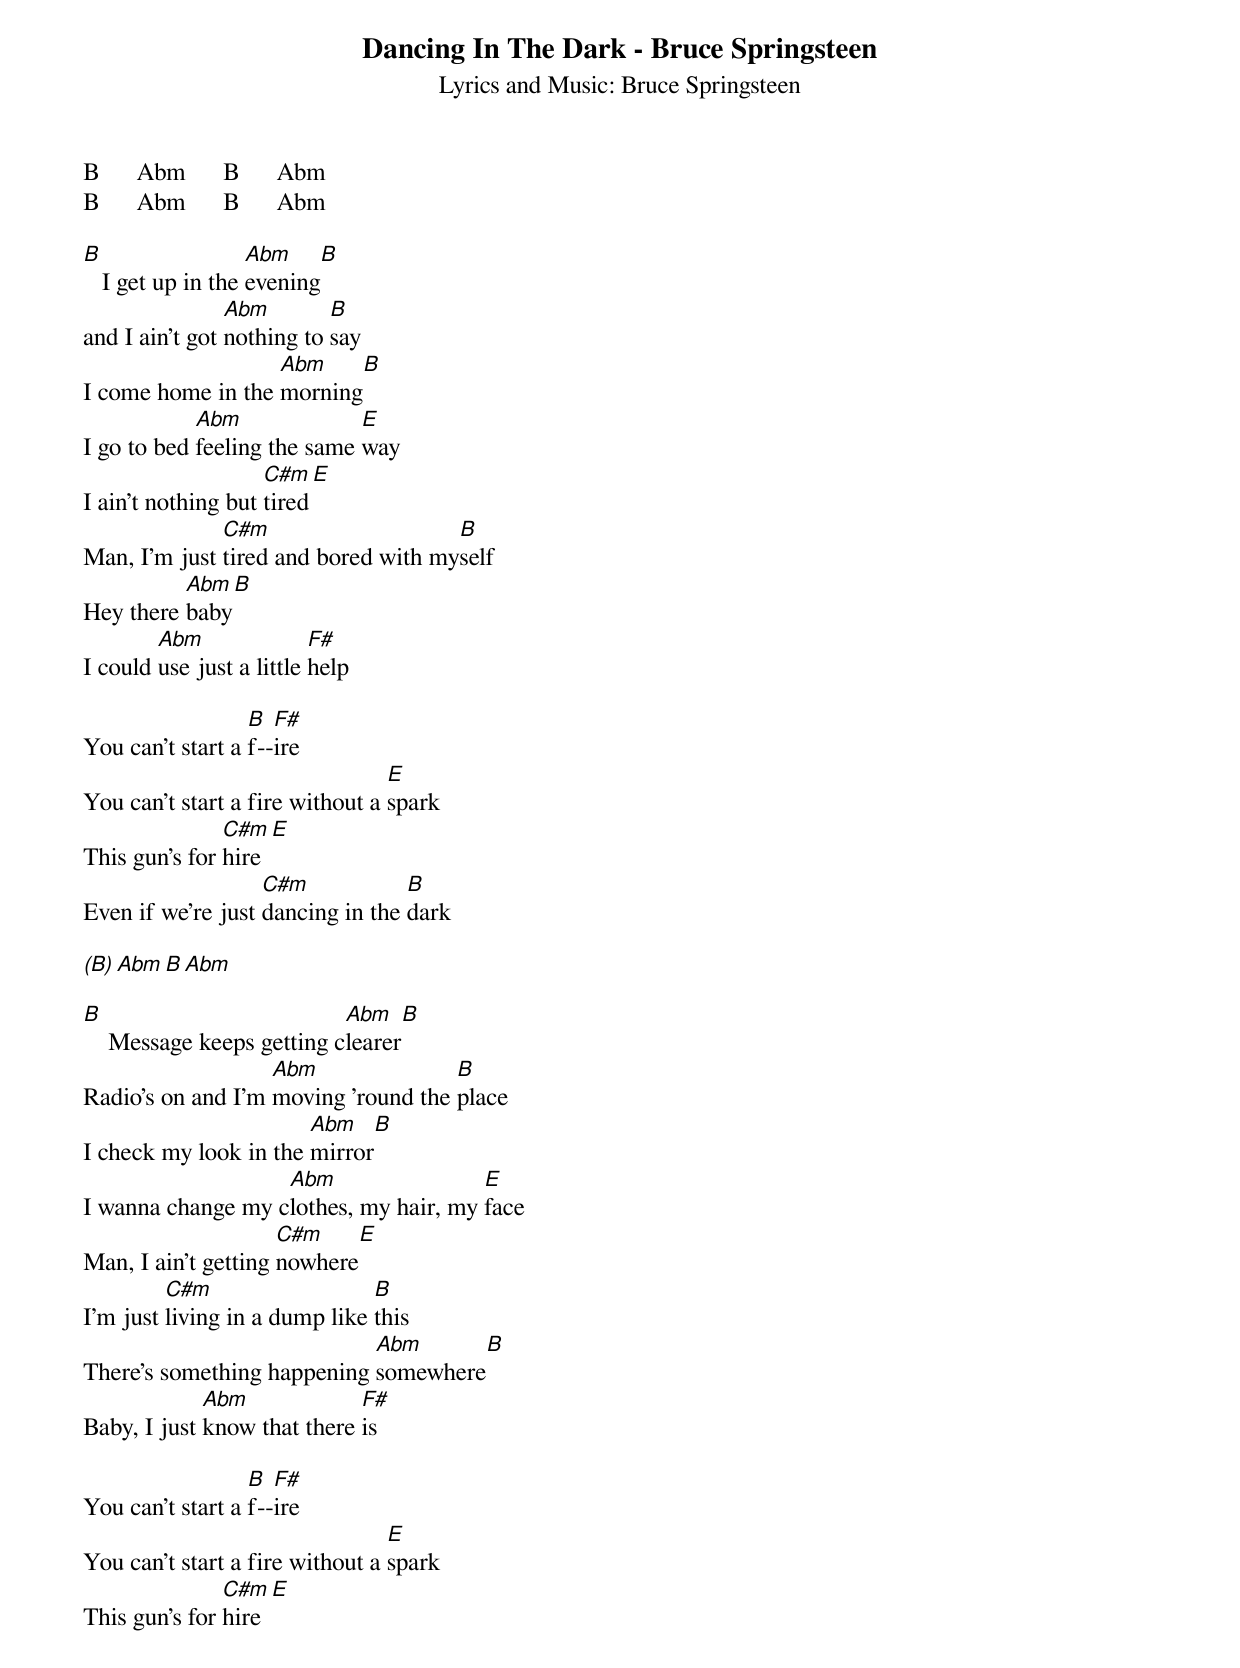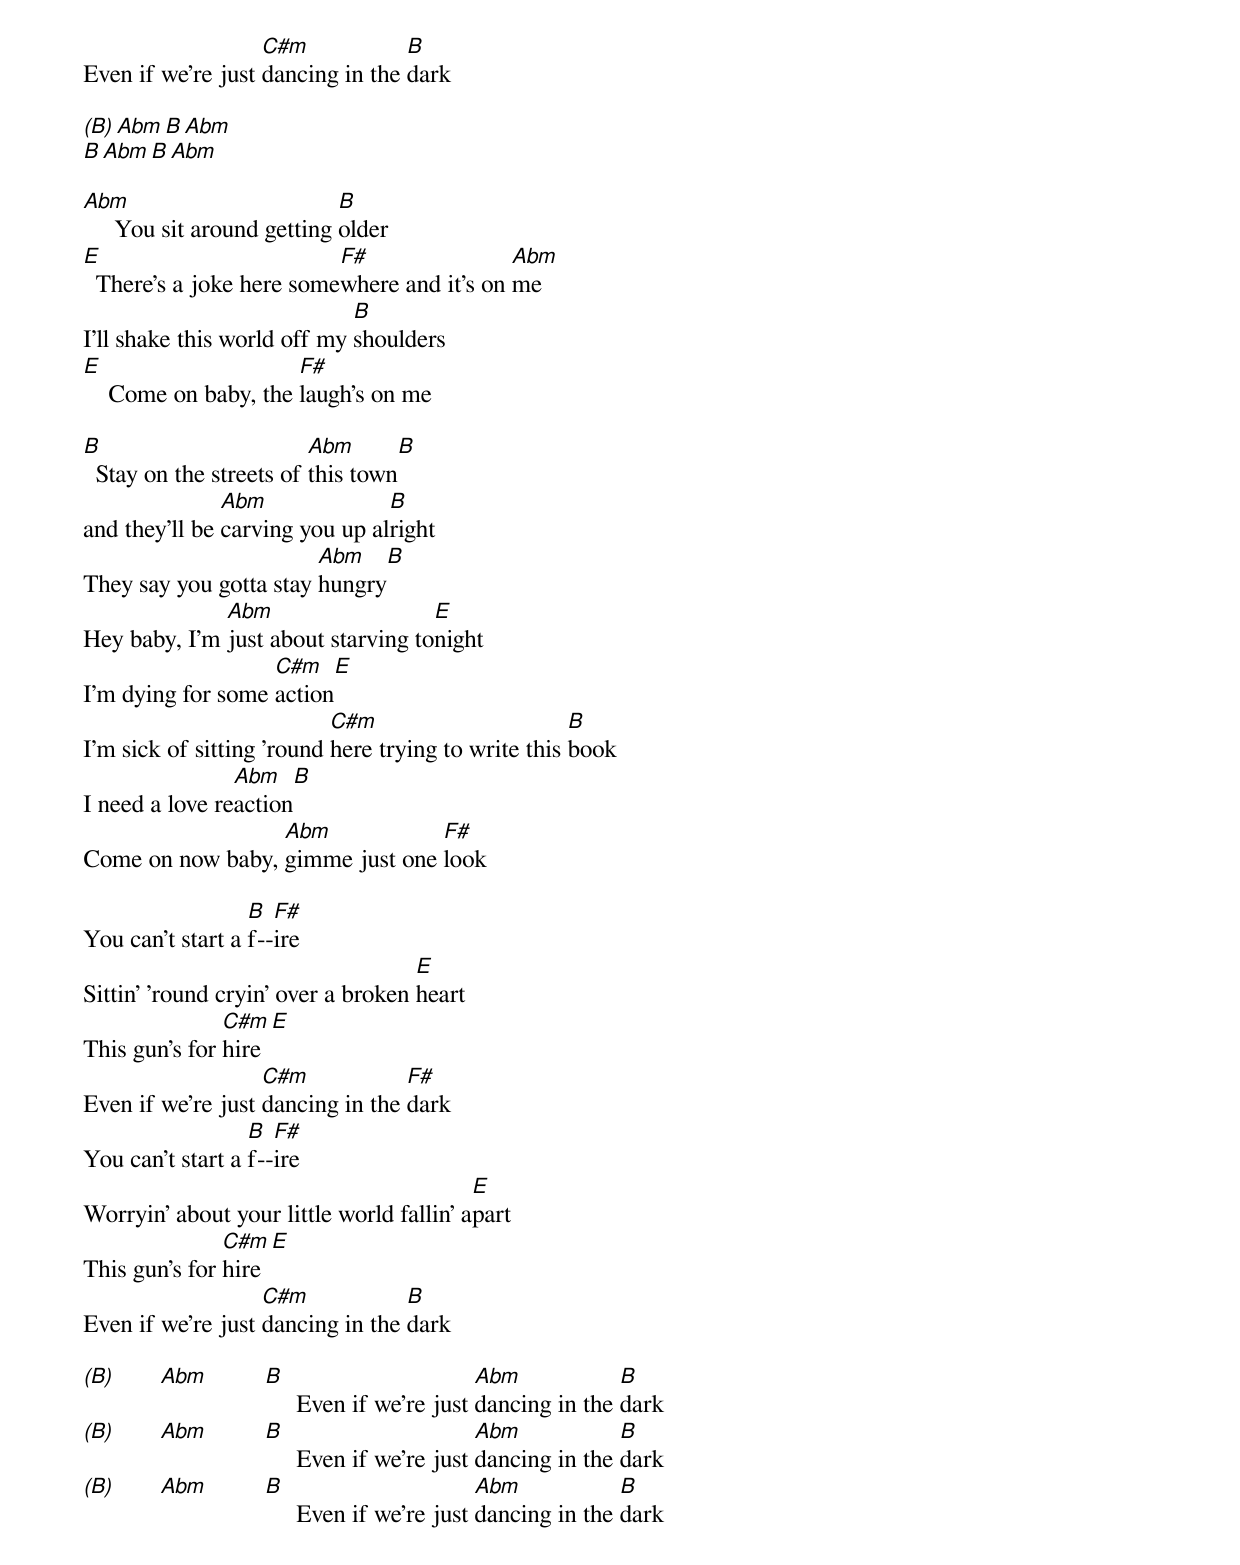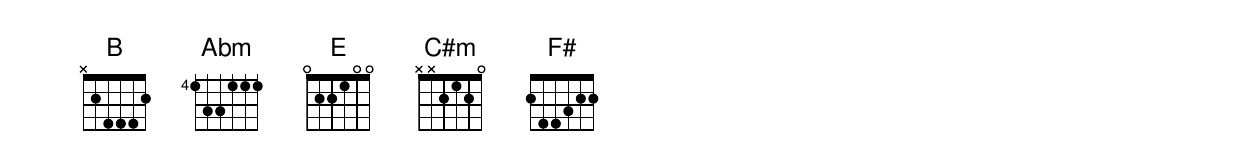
Dancing In The Dark - Bruce Springsteen
Lyrics and Music: Bruce Springsteen

B      Abm      B      Abm
B      Abm      B      Abm

B                  Abm         B
   I get up in the evening
                Abm        B
and I ain't got nothing to say
                   Abm          B
I come home in the morning
            Abm              E
I go to bed feeling the same way
                    C#m       E
I ain't nothing but tired
              C#m                    B
Man, I'm just tired and bored with myself
          Abm      B
Hey there baby
        Abm               F#
I could use just a little help

                  B  F#
You can't start a f--ire
                                 E
You can't start a fire without a spark
               C#m            E
This gun's for hire
                   C#m            B
Even if we're just dancing in the dark

(B)    Abm      B      Abm

B                          Abm         B
    Message keeps getting clearer
                   Abm               B
Radio's on and I'm moving 'round the place
                       Abm         B
I check my look in the mirror
                   Abm                 E
I wanna change my clothes, my hair, my face
                     C#m              E
Man, I ain't getting nowhere
         C#m                   B
I'm just living in a dump like this
                            Abm            B
There's something happening somewhere
             Abm             F#
Baby, I just know that there is

                  B  F#
You can't start a f--ire
                                 E
You can't start a fire without a spark
               C#m            E
This gun's for hire
                   C#m            B
Even if we're just dancing in the dark

(B)    Abm      B      Abm
B      Abm      B      Abm

Abm                         B
     You sit around getting older
E                         F#                Abm
  There's a joke here somewhere and it's on me
                             B
I'll shake this world off my shoulders
E                     F#
    Come on baby, the laugh's on me

B                        Abm           B
  Stay on the streets of this town
               Abm              B
and they'll be carving you up alright
                        Abm            B
They say you gotta stay hungry
              Abm                   E
Hey baby, I'm just about starving tonight
                   C#m        E
I'm dying for some action
                           C#m                       B
I'm sick of sitting 'round here trying to write this book
                Abm        B
I need a love reaction
                  Abm            F#
Come on now baby, gimme just one look

                  B  F#
You can't start a f--ire
                                    E
Sittin' 'round cryin' over a broken heart
               C#m            E
This gun's for hire
                   C#m            F#
Even if we're just dancing in the dark
                  B  F#
You can't start a f--ire
                                          E
Worryin' about your little world fallin' apart
               C#m            E
This gun's for hire
                   C#m            B
Even if we're just dancing in the dark

(B)    Abm      B                       Abm            B
                     Even if we're just dancing in the dark
(B)    Abm      B                       Abm            B
                     Even if we're just dancing in the dark
(B)    Abm      B                       Abm            B
                     Even if we're just dancing in the dark
